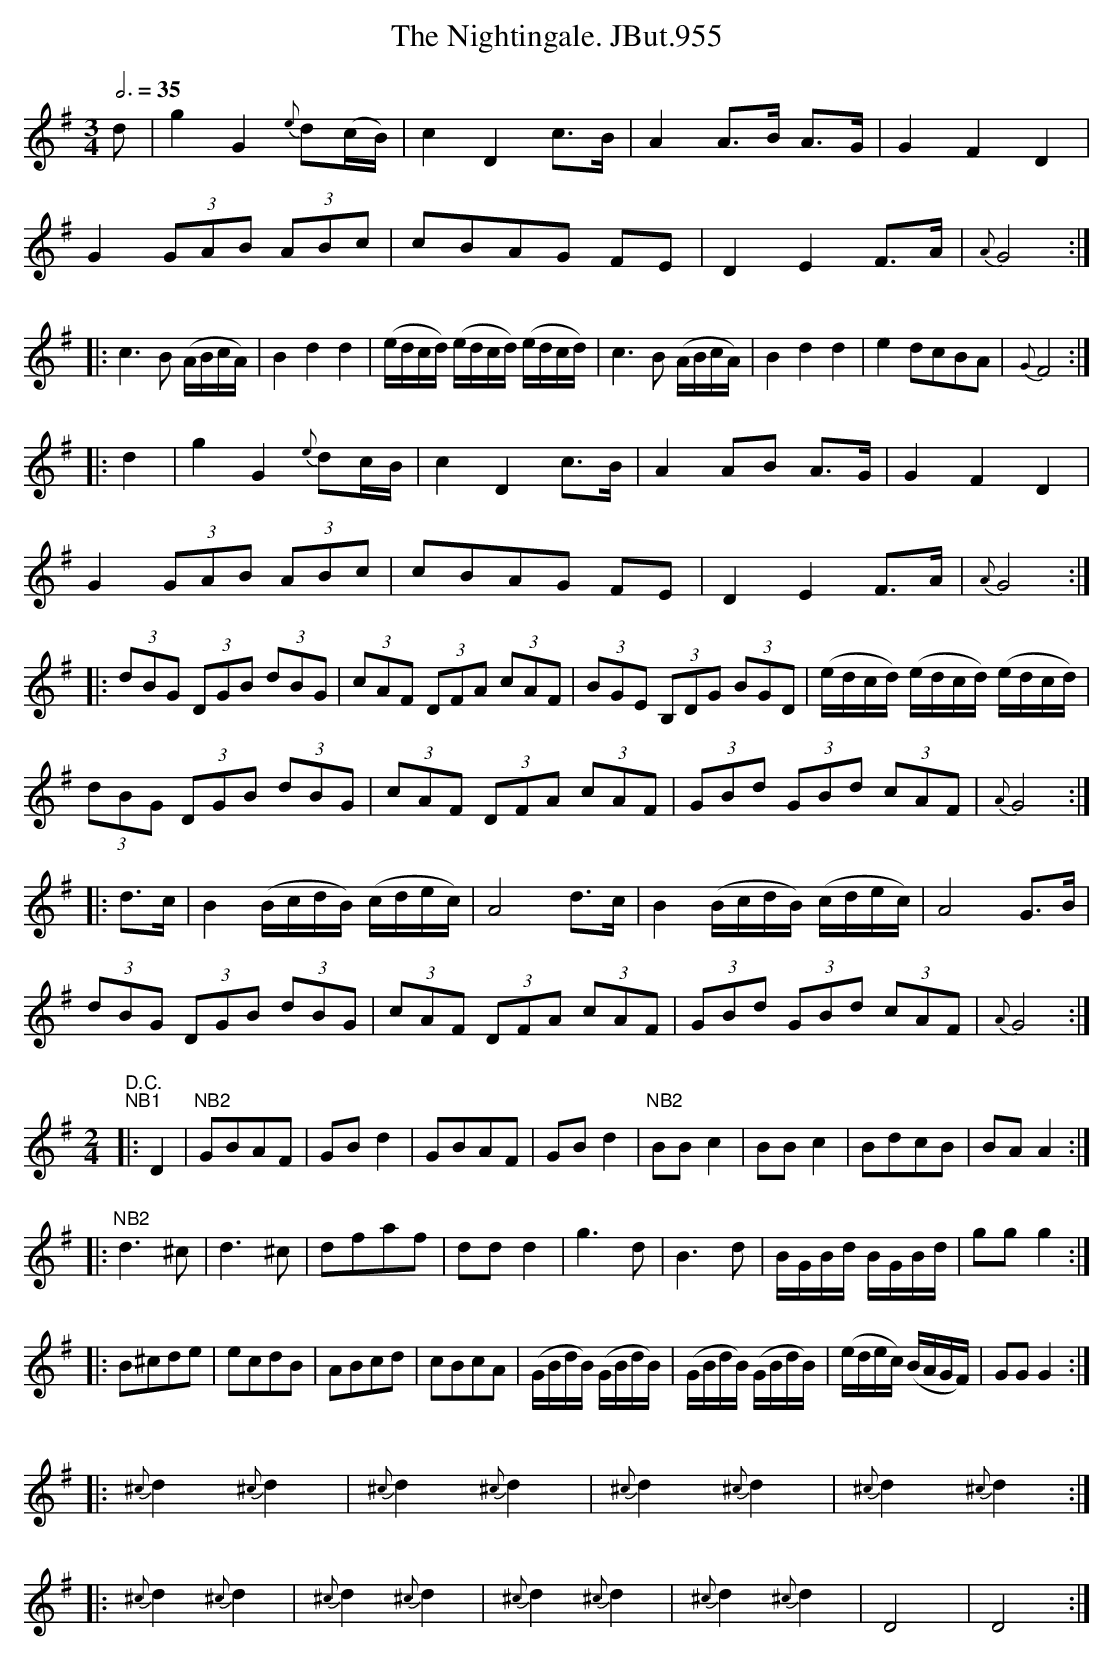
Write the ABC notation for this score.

X:1
T:Nightingale. JBut.955, The
M:3/4
L:1/8
Q:3/4=35
K:G
d|g2G2{e}d(c/B/)|c2D2 c>B|A2A>B A>G|G2F2D2|
G2(3GAB (3ABc|cBAG FE|D2E2F>A|{A}G4:|
|:c3B (A/B/c/A/)|B2d2d2|(e/d/c/d/) (e/d/c/d/) (e/d/c/d/)|c3B (A/B/c/A/)|\
B2d2d2|e2 dcBA|{G}F4:|
|:d2|g2G2 {e} dc/B/|c2D2 c>B|A2AB A>G|G2F2D2|
G2(3GAB (3ABc|cBAG FE|D2E2F>A|{A}G4:|
|:(3dBG (3DGB (3dBG|(3cAF (3DFA (3cAF|(3BGE (3B,DG (3BGD|(e/d/c/d/) (e/d/c/d/) (e/d/c/d/)|
(3dBG (3DGB (3dBG|(3cAF (3DFA (3cAF|(3GBd (3GBd (3cAF|{A}G4:|
|:d>c|B2(B/c/d/B/) (c/d/e/c/)|A4d>c|B2(B/c/d/B/) (c/d/e/c/)|A4 G>B|
(3dBG (3DGB (3dBG|(3cAF (3DFA (3cAF|(3GBd (3GBd (3cAF|{A}G4:|
M:2/4
"D.C.""NB1"|:D2|"NB2"GBAF|GBd2|GBAF|GBd2|\
"NB2"BBc2|BBc2|BdcB|BA A2:|
|:"NB2"d3^c|d3^c|dfaf|dd d2|\
g3d|B3d|B/G/B/d/ B/G/B/d/|gg g2:|
|:B^cde|ecdB|ABcd|cBcA|\
(G/B/d/B/) (G/B/d/B/)|(G/B/d/B/) (G/B/d/B/)|(e/d/e/c/) (B/A/G/F/)|GG G2:|
|:{^c}d2{^c}d2|{^c}d2{^c}d2|{^c}d2{^c}d2|{^c}d2{^c}d2:|
|:{^c}d2{^c}d2|{^c}d2{^c}d2|{^c}d2{^c}d2|{^c}d2{^c}d2|D4|D4:|
